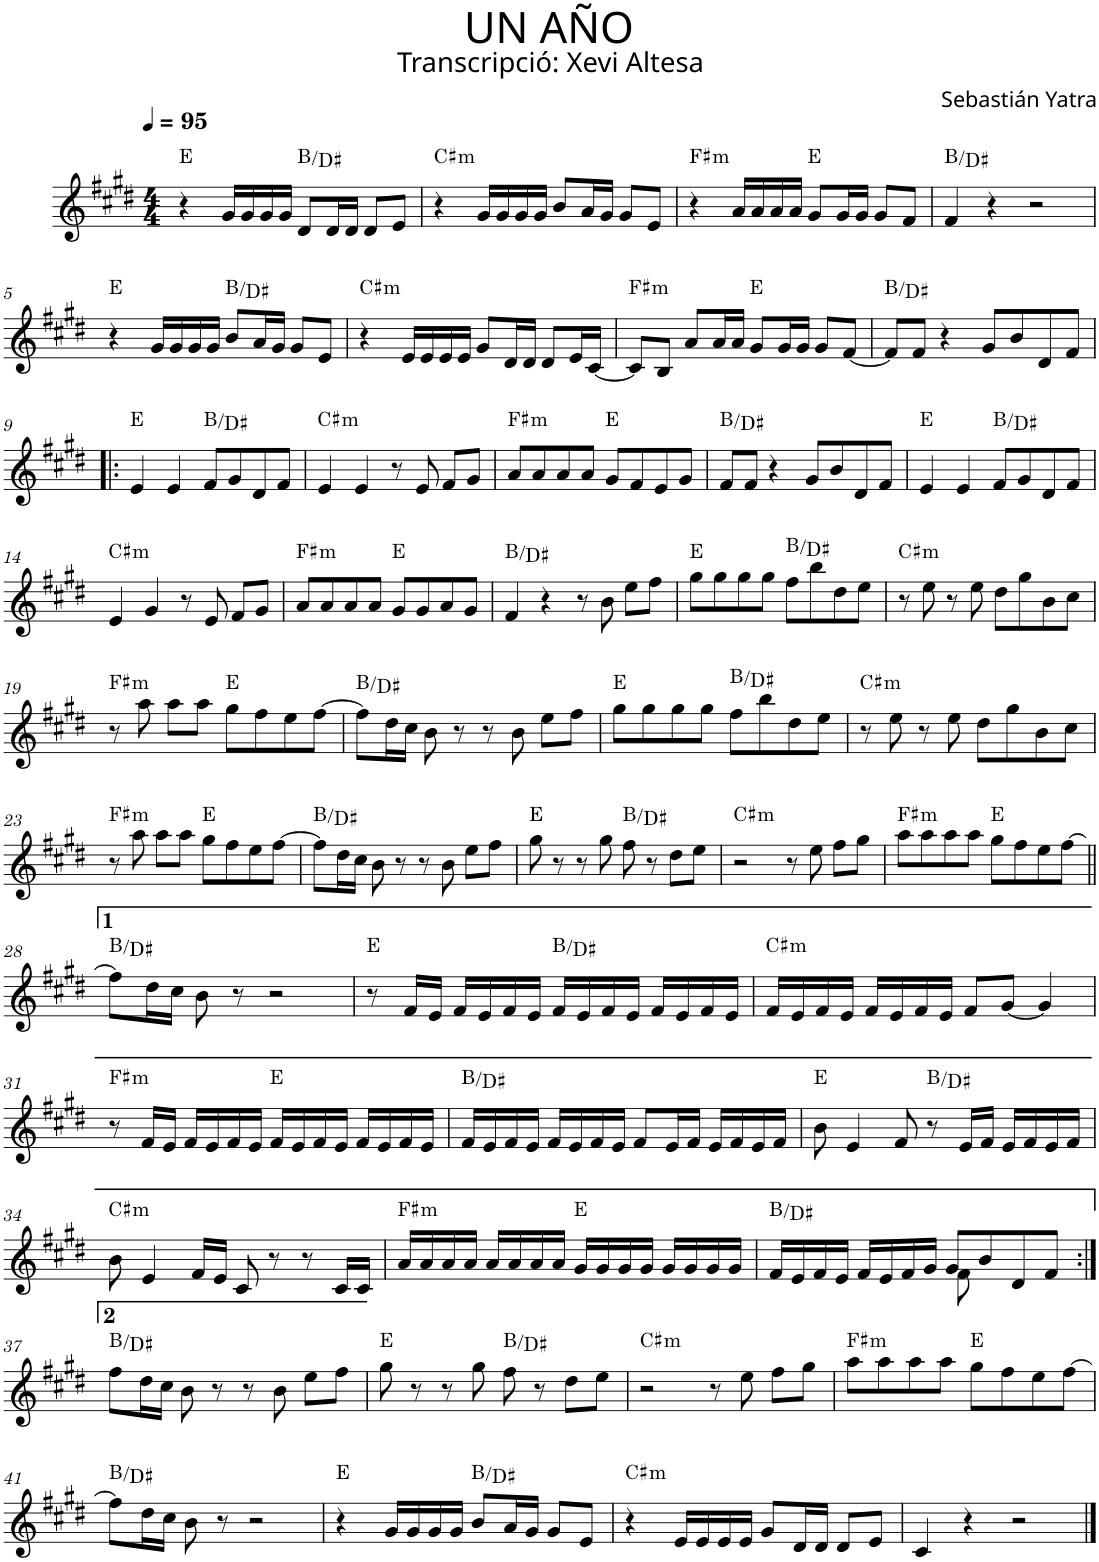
**kern	**harte
*part1	*part1
*staff1	*
*I"P1	*
*clefG2	*
*k[f#c#g#d#]	*
*E:	*
*M4/4	*
*MM95	*
=1	=1
4r	E:maj
16g#/LL	.
16g#/	.
16g#/	.
16g#/JJ	.
8d#/L	B:maj/3
16d#/L	.
16d#/JJ	.
8d#/L	.
8e/J	.
=2	=2
!	!LO:H:kt=m
4r	C#:min
16g#/LL	.
16g#/	.
16g#/	.
16g#/JJ	.
8b/L	.
16a/L	.
16g#/JJ	.
8g#/L	.
8e/J	.
=3	=3
!	!LO:H:kt=m
4r	F#:min
16a/LL	.
16a/	.
16a/	.
16a/JJ	.
8g#/L	E:maj
16g#/L	.
16g#/JJ	.
8g#/L	.
8f#/J	.
=4	=4
4f#/	B:maj/3
4r	.
2r	.
!!LO:LB:g=z
=5	=5
4r	E:maj
16g#/LL	.
16g#/	.
16g#/	.
16g#/JJ	.
8b/L	B:maj/3
16a/L	.
16g#/JJ	.
8g#/L	.
8e/J	.
=6	=6
!	!LO:H:kt=m
4r	C#:min
16e/LL	.
16e/	.
16e/	.
16e/JJ	.
8g#/L	.
16d#/L	.
16d#/JJ	.
8d#/L	.
16e/L	.
[<16c#/JJ	.
=7	=7
!	!LO:H:kt=m
8c#/L]	F#:min
8B/J	.
8a/L	.
16a/L	.
16a/JJ	.
8g#/L	E:maj
16g#/L	.
16g#/JJ	.
8g#/L	.
[<8f#/J	.
=8	=8
8f#/L]	B:maj/3
8f#/J	.
4r	.
8g#/L	.
8b/	.
8d#/	.
8f#/J	.
!!LO:LB:g=z
=9!|:	=9!|:
4e/	E:maj
4e/	.
8f#/L	B:maj/3
8g#/	.
8d#/	.
8f#/J	.
=10	=10
!	!LO:H:kt=m
4e/	C#:min
4e/	.
8r	.
8e/	.
8f#/L	.
8g#/J	.
=11	=11
!	!LO:H:kt=m
8a/L	F#:min
8a/	.
8a/	.
8a/J	.
8g#/L	E:maj
8f#/	.
8e/	.
8g#/J	.
=12	=12
8f#/L	B:maj/3
8f#/J	.
4r	.
8g#/L	.
8b/	.
8d#/	.
8f#/J	.
=13	=13
4e/	E:maj
4e/	.
8f#/L	B:maj/3
8g#/	.
8d#/	.
8f#/J	.
!!LO:LB:g=z
=14	=14
!	!LO:H:kt=m
4e/	C#:min
4g#/	.
8r	.
8e/	.
8f#/L	.
8g#/J	.
=15	=15
!	!LO:H:kt=m
8a/L	F#:min
8a/	.
8a/	.
8a/J	.
8g#/L	E:maj
8g#/	.
8a/	.
8g#/J	.
=16	=16
4f#/	B:maj/3
4r	.
8r	.
8b\	.
8ee\L	.
8ff#\J	.
=17	=17
8gg#\L	E:maj
8gg#\	.
8gg#\	.
8gg#\J	.
8ff#\L	B:maj/3
8bb\	.
8dd#\	.
8ee\J	.
=18	=18
!	!LO:H:kt=m
8r	C#:min
8ee\	.
8r	.
8ee\	.
8dd#\L	.
8gg#\	.
8b\	.
8cc#\J	.
!!LO:LB:g=z
=19	=19
!	!LO:H:kt=m
8r	F#:min
8aa\	.
8aa\L	.
8aa\J	.
8gg#\L	E:maj
8ff#\	.
8ee\	.
[>8ff#\J	.
=20	=20
8ff#\L]	B:maj/3
16dd#\L	.
16cc#\JJ	.
8b\	.
8r	.
8r	.
8b\	.
8ee\L	.
8ff#\J	.
=21	=21
8gg#\L	E:maj
8gg#\	.
8gg#\	.
8gg#\J	.
8ff#\L	B:maj/3
8bb\	.
8dd#\	.
8ee\J	.
=22	=22
!	!LO:H:kt=m
8r	C#:min
8ee\	.
8r	.
8ee\	.
8dd#\L	.
8gg#\	.
8b\	.
8cc#\J	.
!!LO:LB:g=z
=23	=23
!	!LO:H:kt=m
8r	F#:min
8aa\	.
8aa\L	.
8aa\J	.
8gg#\L	E:maj
8ff#\	.
8ee\	.
[>8ff#\J	.
=24	=24
8ff#\L]	B:maj/3
16dd#\L	.
16cc#\JJ	.
8b\	.
8r	.
8r	.
8b\	.
8ee\L	.
8ff#\J	.
=25	=25
8gg#\	E:maj
8r	.
8r	.
8gg#\	.
8ff#\	B:maj/3
8r	.
8dd#\L	.
8ee\J	.
=26	=26
!	!LO:H:kt=m
2r	C#:min
8r	.
8ee\	.
8ff#\L	.
8gg#\J	.
=27	=27
!	!LO:H:kt=m
8aa\L	F#:min
8aa\	.
8aa\	.
8aa\J	.
8gg#\L	E:maj
8ff#\	.
8ee\	.
[>8ff#\J	.
!!LO:LB:g=z
=28||	=28||
8ff#\L]	B:maj/3
16dd#\L	.
16cc#\JJ	.
8b\	.
8r	.
2r	.
=29	=29
8r	E:maj
16f#/LL	.
16e/JJ	.
16f#/LL	.
16e/	.
16f#/	.
16e/JJ	.
16f#/LL	B:maj/3
16e/	.
16f#/	.
16e/JJ	.
16f#/LL	.
16e/	.
16f#/	.
16e/JJ	.
=30	=30
!	!LO:H:kt=m
16f#/LL	C#:min
16e/	.
16f#/	.
16e/JJ	.
16f#/LL	.
16e/	.
16f#/	.
16e/JJ	.
8f#/L	.
[<8g#/J	.
4g#/]	.
!!LO:LB:g=z
=31	=31
!	!LO:H:kt=m
8r	F#:min
16f#/LL	.
16e/JJ	.
16f#/LL	.
16e/	.
16f#/	.
16e/JJ	.
16f#/LL	E:maj
16e/	.
16f#/	.
16e/JJ	.
16f#/LL	.
16e/	.
16f#/	.
16e/JJ	.
=32	=32
16f#/LL	B:maj/3
16e/	.
16f#/	.
16e/JJ	.
16f#/LL	.
16e/	.
16f#/	.
16e/JJ	.
8f#/L	.
16e/L	.
16f#/JJ	.
16e/LL	.
16f#/	.
16e/	.
16f#/JJ	.
=33	=33
8b\	E:maj
4e/	.
8f#/	.
8r	B:maj/3
16e/LL	.
16f#/JJ	.
16e/LL	.
16f#/	.
16e/	.
16f#/JJ	.
!!LO:LB:g=z
=34	=34
!	!LO:H:kt=m
8b\	C#:min
4e/	.
16f#/LL	.
16e/JJ	.
8c#/	.
8r	.
8r	.
16c#/LL	.
16c#/JJ	.
=35	=35
!	!LO:H:kt=m
16a/LL	F#:min
16a/	.
16a/	.
16a/JJ	.
16a/LL	.
16a/	.
16a/	.
16a/JJ	.
16g#/LL	E:maj
16g#/	.
16g#/	.
16g#/JJ	.
16g#/LL	.
16g#/	.
16g#/	.
16g#/JJ	.
=36	=36
*^	*
16f#/LL	2ryy	B:maj/3
16e/	.	.
16f#/	.	.
16e/JJ	.	.
16f#/LL	.	.
16e/	.	.
16f#/	.	.
16g#/JJ	.	.
8g#/L	8f#\	.
8b/	4.ryy	.
8d#/	.	.
8f#/J	.	.
*v	*v	*
!!LO:LB:g=z
=37:|!	=37:|!
8ff#\L	B:maj/3
16dd#\L	.
16cc#\JJ	.
8b\	.
8r	.
8r	.
8b\	.
8ee\L	.
8ff#\J	.
=38	=38
8gg#\	E:maj
8r	.
8r	.
8gg#\	.
8ff#\	B:maj/3
8r	.
8dd#\L	.
8ee\J	.
=39	=39
!	!LO:H:kt=m
2r	C#:min
8r	.
8ee\	.
8ff#\L	.
8gg#\J	.
=40	=40
!	!LO:H:kt=m
8aa\L	F#:min
8aa\	.
8aa\	.
8aa\J	.
8gg#\L	E:maj
8ff#\	.
8ee\	.
[>8ff#\J	.
!!LO:LB:g=z
=41	=41
8ff#\L]	B:maj/3
16dd#\L	.
16cc#\JJ	.
8b\	.
8r	.
2r	.
=42	=42
4r	E:maj
16g#/LL	.
16g#/	.
16g#/	.
16g#/JJ	.
8b/L	B:maj/3
16a/L	.
16g#/JJ	.
8g#/L	.
8e/J	.
=43	=43
!	!LO:H:kt=m
4r	C#:min
16e/LL	.
16e/	.
16e/	.
16e/JJ	.
8g#/L	.
16d#/L	.
16d#/JJ	.
8d#/L	.
8e/J	.
=44	=44
4c#/	.
4r	.
2r	.
==	==
*-	*-
